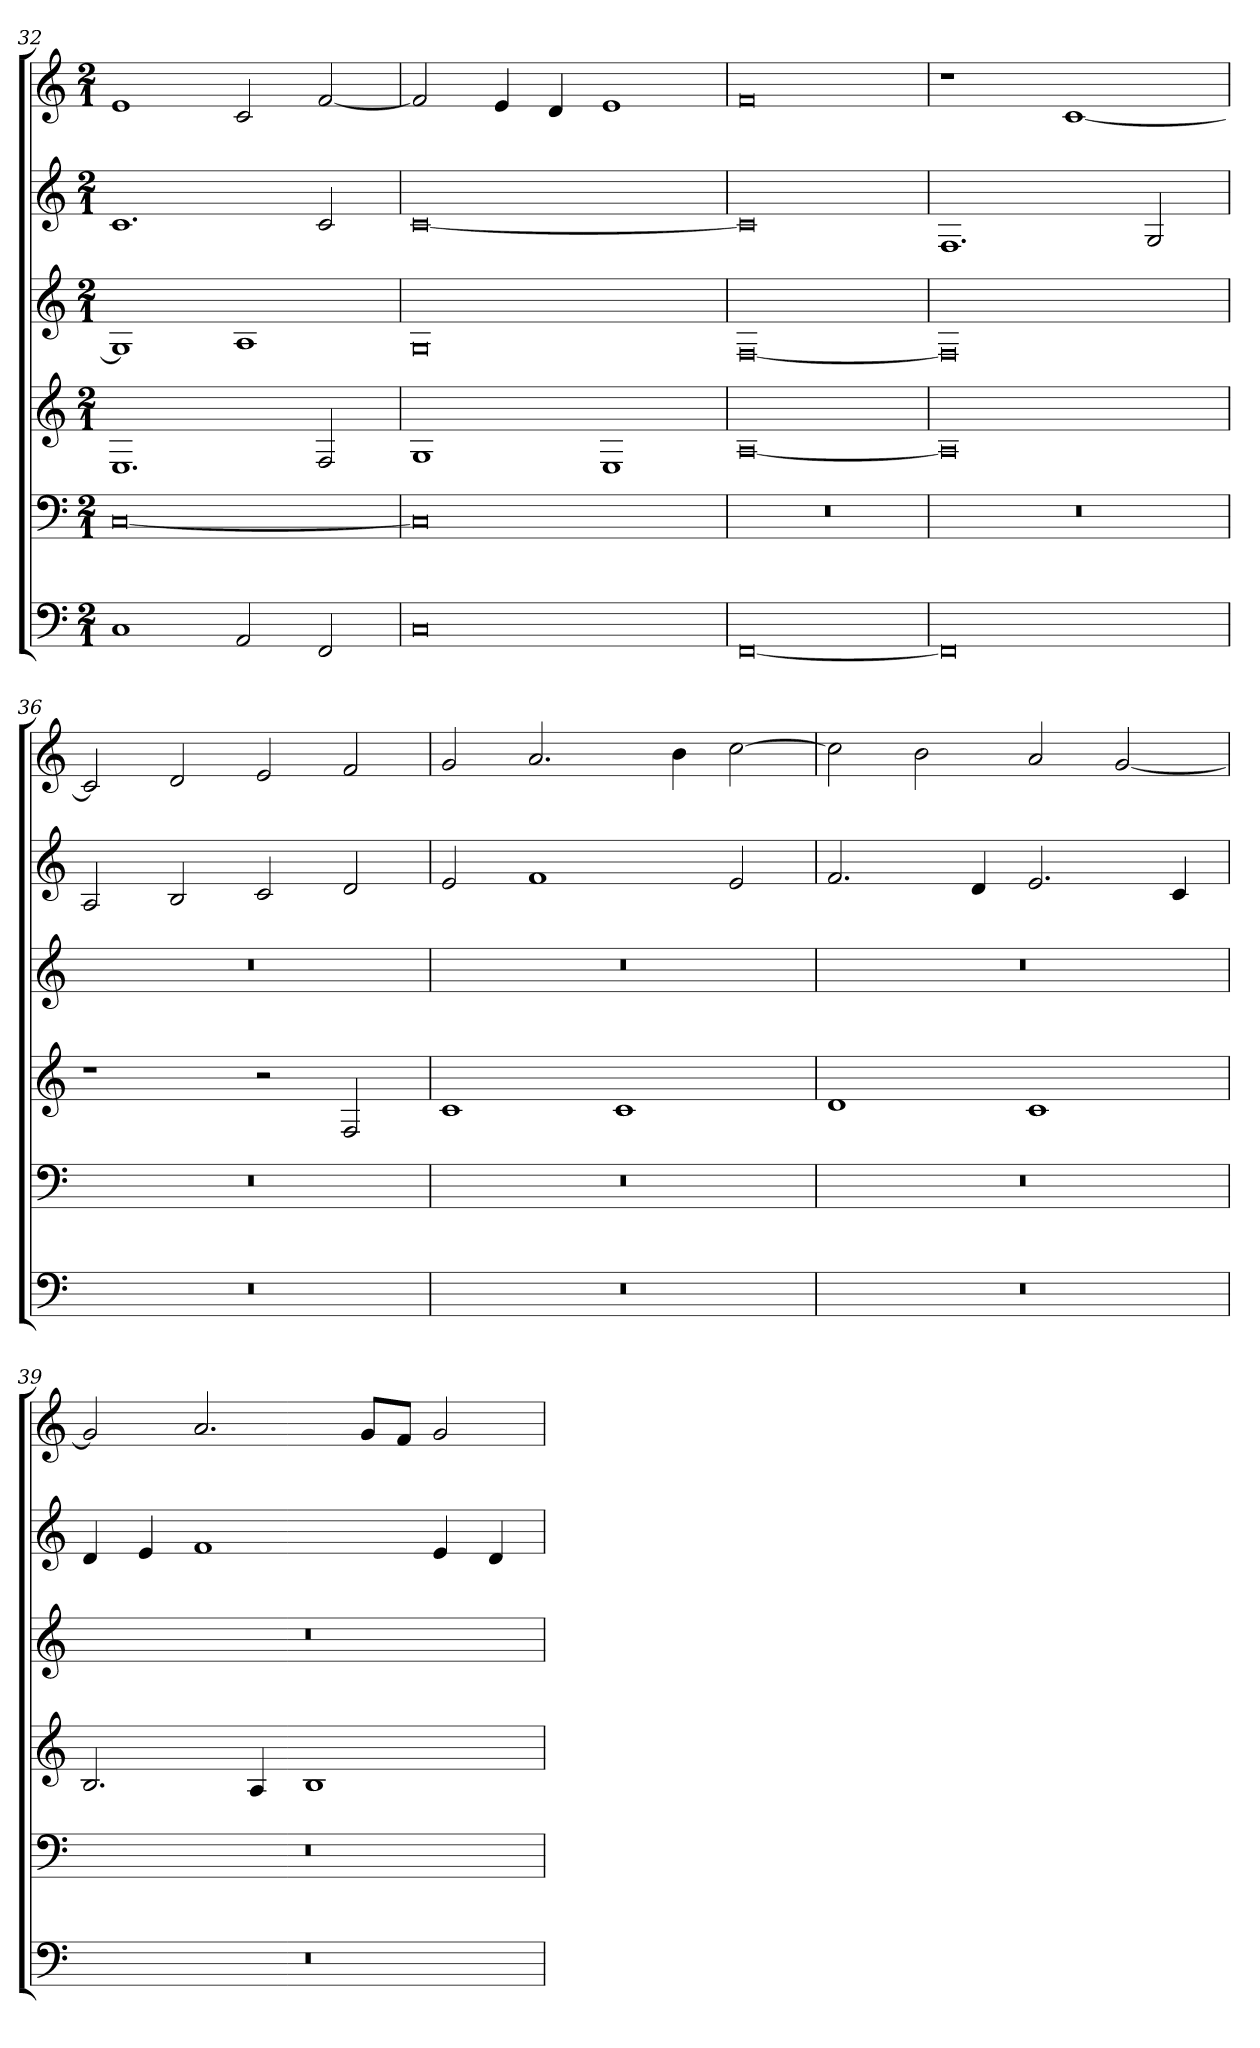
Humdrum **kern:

**kern	**kern	**kern	**kern	**kern	**kern
*part6	*part5	*part4	*part3	*part2	*part1
*staff6	*staff5	*staff4	*staff3	*staff2	*staff1
*clefF4	*clefF4	*clefG2	*clefG2	*clefG2	*clefG2
*M2/1	*M2/1	*M2/1	*M2/1	*M2/1	*M2/1
=32	=32	=32	=32	=32	=32
1C	[0C	1.E	1G]	1.c	1e
2AA	.	.	1A	.	2c
2FF	.	2F	.	2c	[2f
=33	=33	=33	=33	=33	=33
0C	0C]	1G	0G	[0c	2f]
.	.	.	.	.	4e
.	.	.	.	.	4d
.	.	1E	.	.	1e
=34	=34	=34	=34	=34	=34
[0FF	0r	[0A	[0F	0c]	0f
=35	=35	=35	=35	=35	=35
0FF]	0r	0A]	0F]	1.F	1r
.	.	.	.	.	[1c
.	.	.	.	2G	.
=36	=36	=36	=36	=36	=36
0r	0r	1r	0r	2A	2c]
.	.	.	.	2B	2d
.	.	2r	.	2c	2e
.	.	2F	.	2d	2f
=37	=37	=37	=37	=37	=37
0r	0r	1c	0r	2e	2g
.	.	.	.	1f	2.a
.	.	1c	.	.	.
.	.	.	.	.	4b
.	.	.	.	2e	[2cc
=38	=38	=38	=38	=38	=38
0r	0r	1d	0r	2.f	2cc]
.	.	.	.	.	2b
.	.	.	.	4d	.
.	.	1c	.	2.e	2a
.	.	.	.	.	[2g
.	.	.	.	4c	.
=39	=39	=39	=39	=39	=39
0r	0r	2.B	0r	4d	2g]
.	.	.	.	4e	.
.	.	.	.	1f	2.a
.	.	4A	.	.	.
.	.	1B	.	.	.
.	.	.	.	.	8gL
.	.	.	.	.	8fJ
.	.	.	.	4e	2g
.	.	.	.	4d	.
=	=	=	=	=	=
*-	*-	*-	*-	*-	*-
